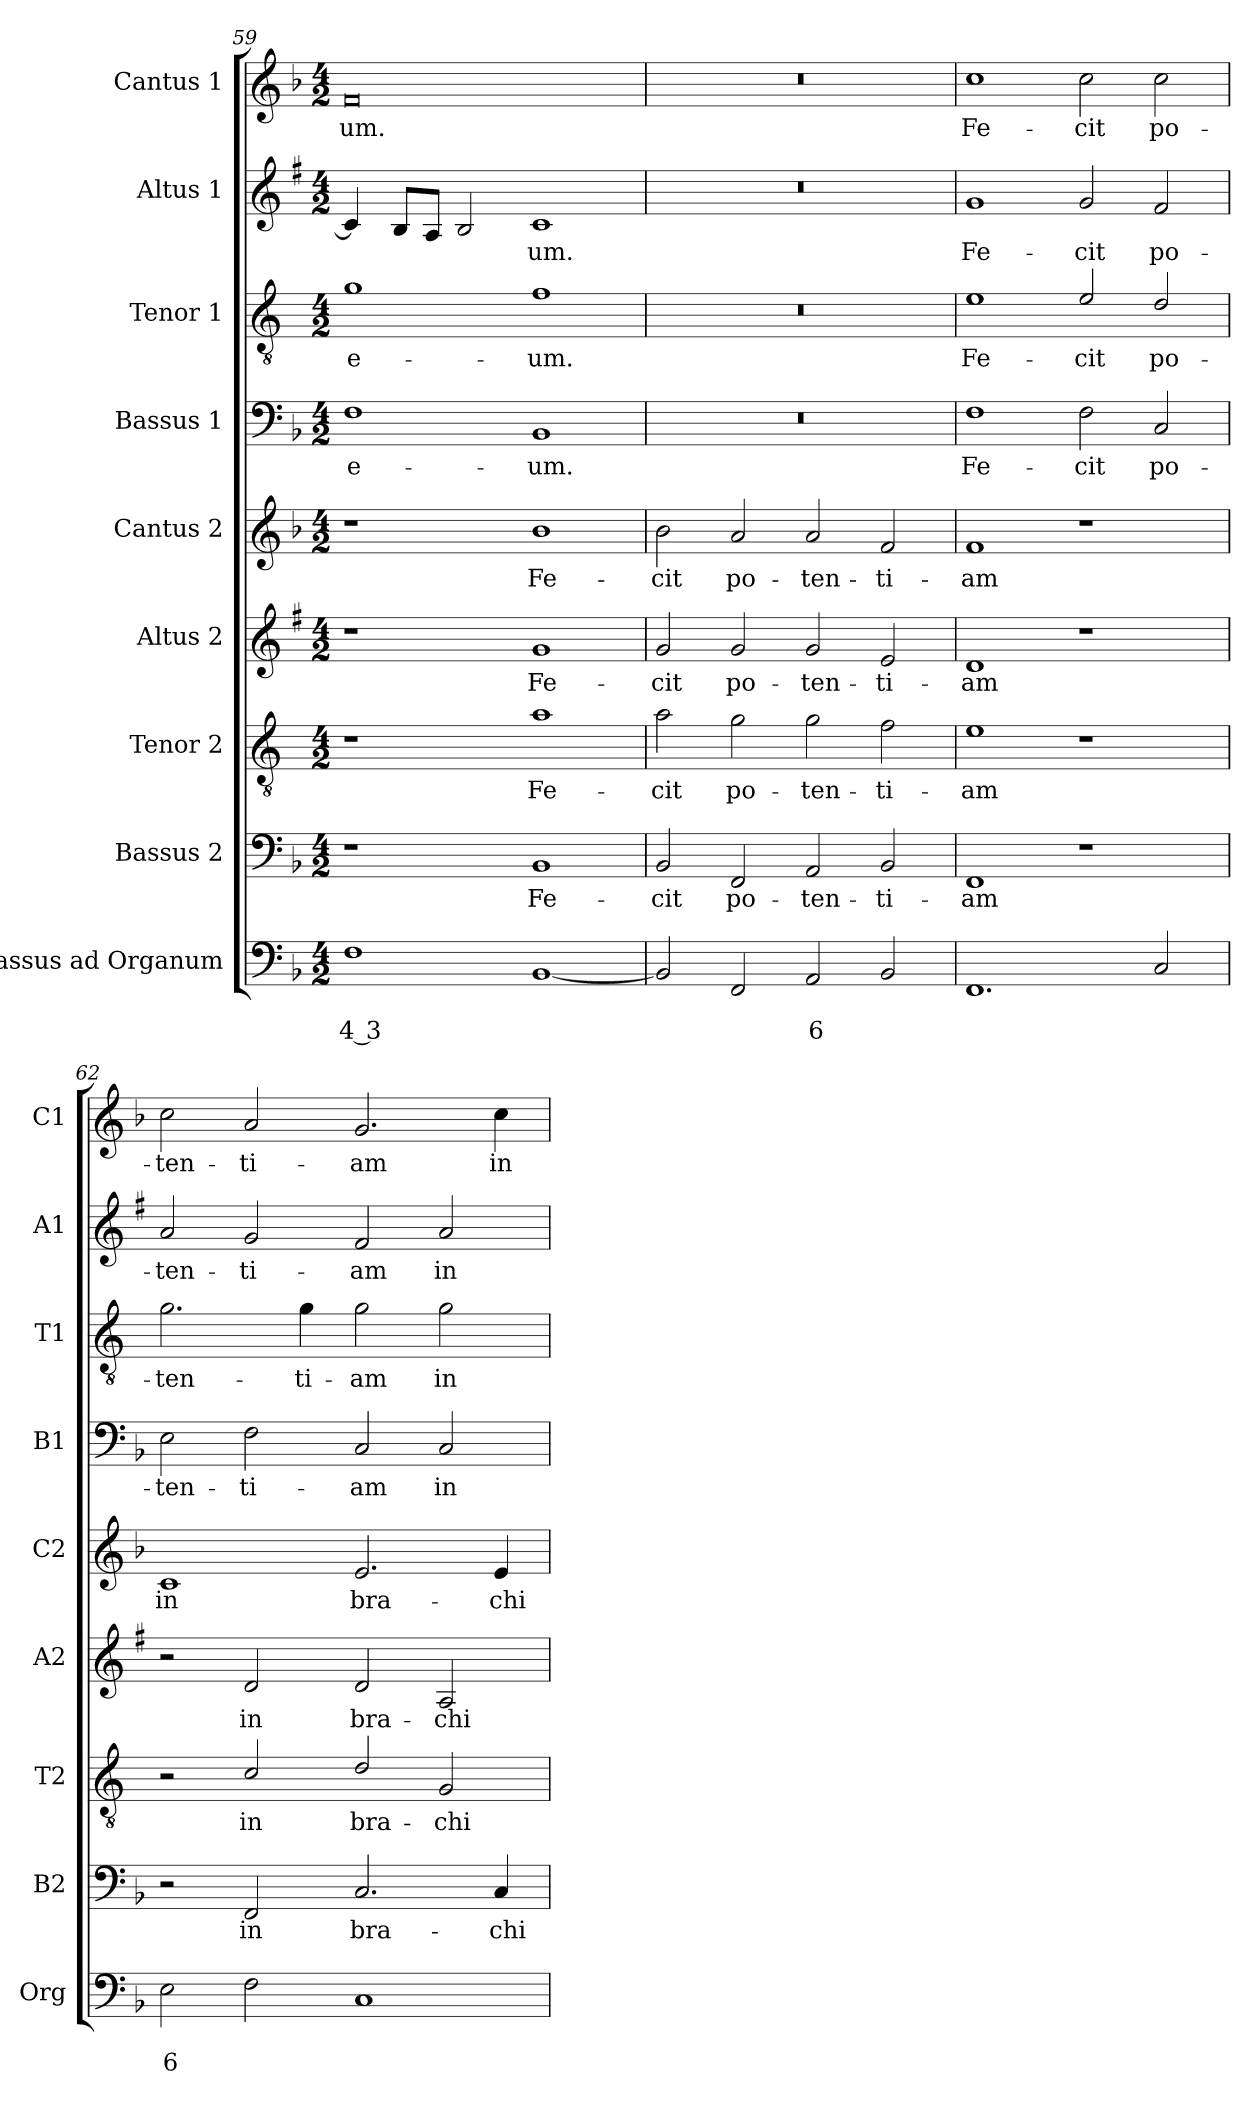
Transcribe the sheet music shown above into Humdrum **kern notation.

**kern	**text	**text	**kern	**text	**kern	**text	**kern	**text	**kern	**text	**kern	**text	**kern	**text	**kern	**text	**kern	**text
*part9	*part9	*part9	*part8	*part8	*part7	*part7	*part6	*part6	*part5	*part5	*part4	*part4	*part3	*part3	*part2	*part2	*part1	*part1
*staff9	*staff9	*staff9	*staff8	*staff8	*staff7	*staff7	*staff6	*staff6	*staff5	*staff5	*staff4	*staff4	*staff3	*staff3	*staff2	*staff2	*staff1	*staff1
*I"Bassus ad Organum	*	*	*I"Bassus 2	*	*I"Tenor 2	*	*I"Altus 2	*	*I"Cantus 2	*	*I"Bassus 1	*	*I"Tenor 1	*	*I"Altus 1	*	*I"Cantus 1	*
*I'Org	*	*	*I'B2	*	*I'T2	*	*I'A2	*	*I'C2	*	*I'B1	*	*I'T1	*	*I'A1	*	*I'C1	*
*clefF4	*	*	*clefF4	*	*clefGv2	*	*clefG2	*	*clefG2	*	*clefF4	*	*clefGv2	*	*clefG2	*	*clefG2	*
*	*	*	*	*	*ITrd4c7	*	*ITrd1c2	*	*	*	*	*	*ITrd4c7	*	*ITrd1c2	*	*	*
*k[b-]	*	*	*k[b-]	*	*k[b-]	*	*k[b-]	*	*k[b-]	*	*k[b-]	*	*k[b-]	*	*k[b-]	*	*k[b-]	*
*F:	*	*	*F:	*	*F:	*	*F:	*	*F:	*	*F:	*	*F:	*	*F:	*	*F:	*
*M4/2	*	*	*M4/2	*	*M4/2	*	*M4/2	*	*M4/2	*	*M4/2	*	*M4/2	*	*M4/2	*	*M4/2	*
=59	=59	=59	=59	=59	=59	=59	=59	=59	=59	=59	=59	=59	=59	=59	=59	=59	=59	=59
!	!	!LO:LY:b	!	!	!	!	!	!	!	!	!	!LO:LY:b	!	!LO:LY:b	!	!	!	!LO:LY:b
1F	.	4 3	1r	.	1r	.	1r	.	1r	.	1F	e-	1c	e-	4B-/]	.	0f	-um.
.	.	.	.	.	.	.	.	.	.	.	.	.	.	.	8A/L	.	.	.
.	.	.	.	.	.	.	.	.	.	.	.	.	.	.	8G/J	.	.	.
.	.	.	.	.	.	.	.	.	.	.	.	.	.	.	2A/	.	.	.
!	!	!	!	!LO:LY:b	!	!LO:LY:b	!	!LO:LY:b	!	!LO:LY:b	!	!LO:LY:b	!	!LO:LY:b	!	!LO:LY:b	!	!
[1BB-	.	.	1BB-	Fe-	1d	Fe-	1f	Fe-	1b-	Fe-	1BB-	-um.	1B-	-um.	1B-	-um.	.	.
=60	=60	=60	=60	=60	=60	=60	=60	=60	=60	=60	=60	=60	=60	=60	=60	=60	=60	=60
!	!	!	!	!LO:LY:b	!	!LO:LY:b	!	!LO:LY:b	!	!LO:LY:b	!	!	!	!	!	!	!	!
2BB-/]	.	.	2BB-/	-cit	2d\	-cit	2f/	-cit	2b-\	-cit	0r	.	0r	.	0r	.	0r	.
!	!	!	!	!LO:LY:b	!	!LO:LY:b	!	!LO:LY:b	!	!LO:LY:b	!	!	!	!	!	!	!	!
2FF/	.	.	2FF/	po-	2c\	po-	2f/	po-	2a/	po-	.	.	.	.	.	.	.	.
!	!	!LO:LY:b	!	!LO:LY:b	!	!LO:LY:b	!	!LO:LY:b	!	!LO:LY:b	!	!	!	!	!	!	!	!
2AA/	.	6	2AA/	-ten-	2c\	-ten-	2f/	-ten-	2a/	-ten-	.	.	.	.	.	.	.	.
!	!	!	!	!LO:LY:b	!	!LO:LY:b	!	!LO:LY:b	!	!LO:LY:b	!	!	!	!	!	!	!	!
2BB-/	.	.	2BB-/	-ti-	2B-\	-ti-	2d/	-ti-	2f/	-ti-	.	.	.	.	.	.	.	.
!!LO:PB:g=z
=61	=61	=61	=61	=61	=61	=61	=61	=61	=61	=61	=61	=61	=61	=61	=61	=61	=61	=61
!	!	!	!	!LO:LY:b	!	!LO:LY:b	!	!LO:LY:b	!	!LO:LY:b	!	!LO:LY:b	!	!LO:LY:b	!	!LO:LY:b	!	!LO:LY:b
1.FF	.	.	1FF	-am	1A	-am	1c	-am	1f	-am	1F	Fe-	1A	Fe-	1f	Fe-	1cc	Fe-
!	!	!	!	!	!	!	!	!	!	!	!	!LO:LY:b	!	!LO:LY:b	!	!LO:LY:b	!	!LO:LY:b
.	.	.	1r	.	1r	.	1r	.	1r	.	2F\	-cit	2A/	-cit	2f/	-cit	2cc\	-cit
!	!	!	!	!	!	!	!	!	!	!	!	!LO:LY:b	!	!LO:LY:b	!	!LO:LY:b	!	!LO:LY:b
2C/	.	.	.	.	.	.	.	.	.	.	2C/	po-	2G/	po-	2e/	po-	2cc\	po-
=62	=62	=62	=62	=62	=62	=62	=62	=62	=62	=62	=62	=62	=62	=62	=62	=62	=62	=62
!	!	!LO:LY:b	!	!	!	!	!	!	!	!LO:LY:b	!	!LO:LY:b	!	!LO:LY:b	!	!LO:LY:b	!	!LO:LY:b
2E\	.	6	2r	.	2r	.	2r	.	1c	in	2E\	-ten-	2.c\	-ten-	2g/	-ten-	2cc\	-ten-
!	!	!	!	!LO:LY:b	!	!LO:LY:b	!	!LO:LY:b	!	!	!	!LO:LY:b	!	!	!	!LO:LY:b	!	!LO:LY:b
2F\	.	.	2FF/	in	2F/	in	2c/	in	.	.	2F\	-ti-	.	.	2f/	-ti-	2a/	-ti-
!	!	!	!	!	!	!	!	!	!	!	!	!	!	!LO:LY:b	!	!	!	!
.	.	.	.	.	.	.	.	.	.	.	.	.	4c\	-ti-	.	.	.	.
!	!	!	!	!LO:LY:b	!	!LO:LY:b	!	!LO:LY:b	!	!LO:LY:b	!	!LO:LY:b	!	!LO:LY:b	!	!LO:LY:b	!	!LO:LY:b
1C	.	.	2.C/	bra-	2G/	bra-	2c/	bra-	2.e/	bra-	2C/	-am	2c\	-am	2e/	-am	2.g/	-am
!	!	!	!	!	!	!LO:LY:b	!	!LO:LY:b	!	!	!	!LO:LY:b	!	!LO:LY:b	!	!LO:LY:b	!	!
.	.	.	.	.	2C/	-chi-	2G/	-chi-	.	.	2C/	in	2c\	in	2g/	in	.	.
!	!	!	!	!LO:LY:b	!	!	!	!	!	!LO:LY:b	!	!	!	!	!	!	!	!LO:LY:b
.	.	.	4C/	-chi-	.	.	.	.	4e/	-chi-	.	.	.	.	.	.	4cc\	in
=	=	=	=	=	=	=	=	=	=	=	=	=	=	=	=	=	=	=
*-	*-	*-	*-	*-	*-	*-	*-	*-	*-	*-	*-	*-	*-	*-	*-	*-	*-	*-
